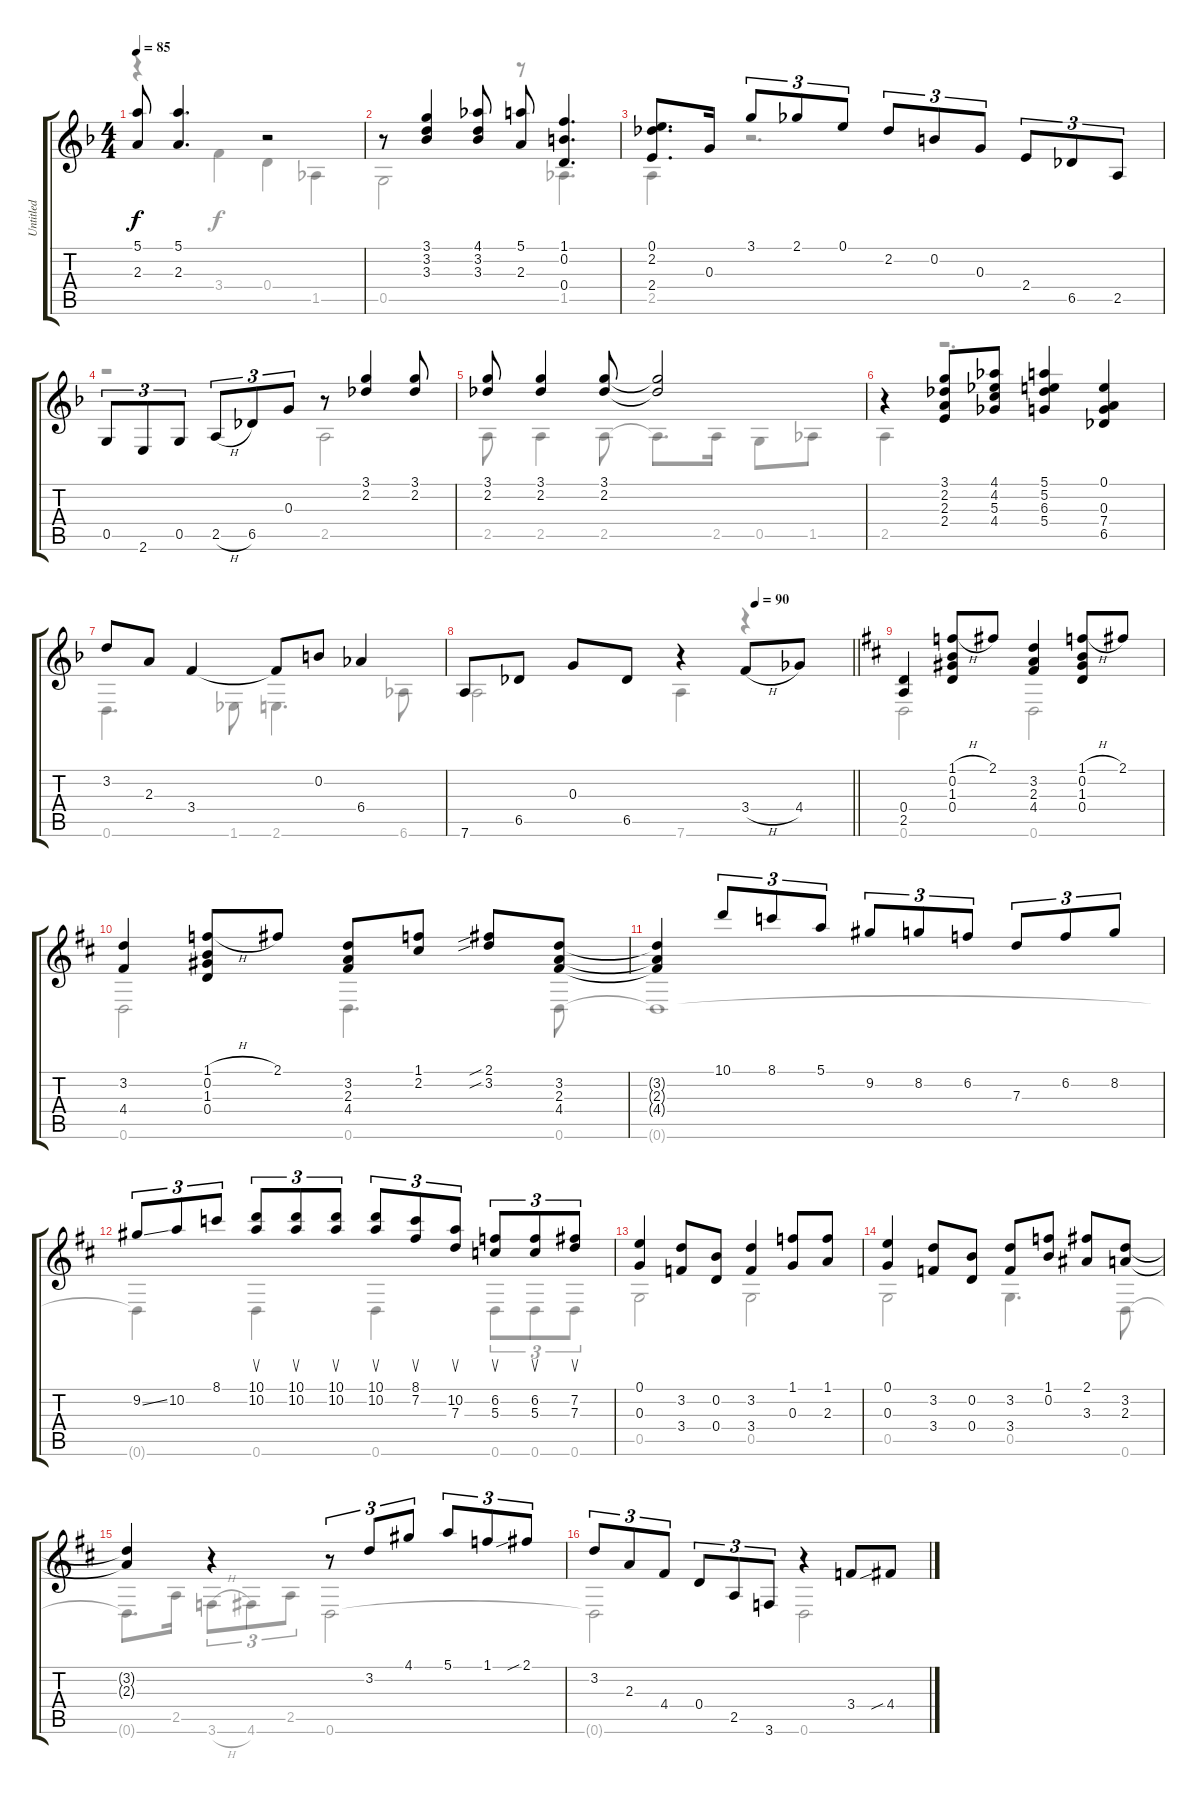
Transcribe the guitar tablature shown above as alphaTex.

\track ("Untitled" "Untitled") {instrument electricguitarclean}
\staff {score tabs}
\tuning (E4 B3 G3 D3 G2 D2) {hide}
\voice
\ts (4 4)
\tempo 85
\clef g2
\ks f
(5.1 2.3).8{dy f} (5.1 2.3).4{d} r.2 |
r.8 (3.1 3.2 3.3).4 (4.1 3.2 3.3).8 (5.1 2.3).8 (1.1 0.2 0.4).4{d} |
(0.1 2.2 2.4).8{d} 0.3.16 3.1.8{tu (3 2)} 2.1.8{tu (3 2)} 0.1.8{tu (3 2)} 2.2.8{tu (3 2)} 0.2.8{tu (3 2)} 0.3.8{tu (3 2)} 2.4.8{tu (3 2)} 6.5.8{tu (3 2)} 2.5.8{tu (3 2)} |
0.5.8{tu (3 2)} 2.6.8{tu (3 2)} 0.5.8{tu (3 2)} 2.5{h}.8{tu (3 2)} 6.5.8{tu (3 2)} 0.3.8{tu (3 2)} r.8 (3.1 2.2).4 (3.1 2.2).8 |
(3.1 2.2).8 (3.1 2.2).4 (3.1 2.2).8 (3.1{t} 2.2{t}).2 |
r.4 (3.1 2.2 2.3 2.4).8 (4.1 4.2 5.3 4.4).8 (5.1 5.2 6.3 5.4).4 (0.1 0.3 7.4 6.5).4 |
3.2.8 2.3.8 3.4.4 3.4{t}.8 0.2.8 6.4.4 |
\tempo (90 0.75)
\barLineRight lightlight
7.6.8 6.5.8 0.3.8 6.5.8 r.4 3.4{h}.8 4.4.8 |
\ks d
(0.4 2.5).4 (1.1{h} 0.2 1.3 0.4).8 2.1.8 (3.2 2.3 4.4).4 (1.1{h} 0.2 1.3 0.4).8 2.1.8 |
(3.2 4.4).4 (1.1{h} 0.2 1.3 0.4).8 2.1.8 (3.2 2.3 4.4).8 (1.1 2.2).8 (2.1{sib} 3.2{sib}).8 (3.2 2.3 4.4).8 |
(3.2{t} 2.3{t} 4.4{t}).4 10.1.8{tu (3 2)} 8.1.8{tu (3 2)} 5.1.8{tu (3 2)} 9.2.8{tu (3 2)} 8.2.8{tu (3 2)} 6.2.8{tu (3 2)} 7.3.8{tu (3 2)} 6.2.8{tu (3 2)} 8.2.8{tu (3 2)} |
9.2{ss}.8{tu (3 2)} 10.2.8{tu (3 2)} 8.1.8{tu (3 2)} (10.1 10.2).8{su tu (3 2)} (10.1 10.2).8{su tu (3 2)} (10.1 10.2).8{su tu (3 2)} (10.1 10.2).8{su tu (3 2)} (8.1 7.2).8{su tu (3 2)} (10.2 7.3).8{su tu (3 2)} (6.2 5.3).8{su tu (3 2)} (6.2 5.3).8{su tu (3 2)} (7.2 7.3).8{su tu (3 2)} |
(0.1 0.3).4 (3.2 3.4).8 (0.2 0.4).8 (3.2 3.4).4 (1.1 0.3).8 (1.1 2.3).8 |
(0.1 0.3).4 (3.2 3.4).8 (0.2 0.4).8 (3.2 3.4).8 (1.1 0.2).8 (2.1 3.3).8 (3.2 2.3).8 |
(3.2{t} 2.3{t}).4 r.4 r.8{tu (3 2)} 3.2.8{tu (3 2)} 4.1.8{tu (3 2)} 5.1.8{tu (3 2)} 1.1.8{tu (3 2)} 2.1{sib}.8{tu (3 2)} |
3.2.8{tu (3 2)} 2.3.8{tu (3 2)} 4.4.8{tu (3 2)} 0.4.8{tu (3 2)} 2.5.8{tu (3 2)} 3.6.8{tu (3 2)} r.4 3.4.8 4.4{sib}.8
\voice
\clef g2
\ottava regular
\simile none
\ks f
r.4{dy f} 3.4.4 0.4.4 1.5.4 |
0.5.2 r.8 1.5.4{d} |
2.5.4 r.2{d} |
r.2 2.5.2 |
2.5.8 2.5.4 2.5.8 2.5{t}.8{d} 2.5.16 0.5.8 1.5.8 |
2.5.4 r.2{d} |
0.6.4{d} 1.6.8 2.6.4{d} 6.6.8 |
\barLineRight lightlight
7.6.2 7.6.4 r.4 |
\ks d
0.6.2 0.6.2 |
0.6.2 0.6.4{d} 0.6.8 |
0.6{t}.1 |
0.6{t}.4 0.6.4 0.6.4 0.6.8{tu (3 2)} 0.6.8{tu (3 2)} 0.6.8{tu (3 2)} |
0.5.2 0.5.2 |
0.5.2 0.5.4{d} 0.6.8 |
0.6{t}.8{d} 2.5.16 3.6{h}.8{tu (3 2)} 4.6.8{tu (3 2)} 2.5.8{tu (3 2)} 0.6.2 |
0.6{t}.2 0.6.2
